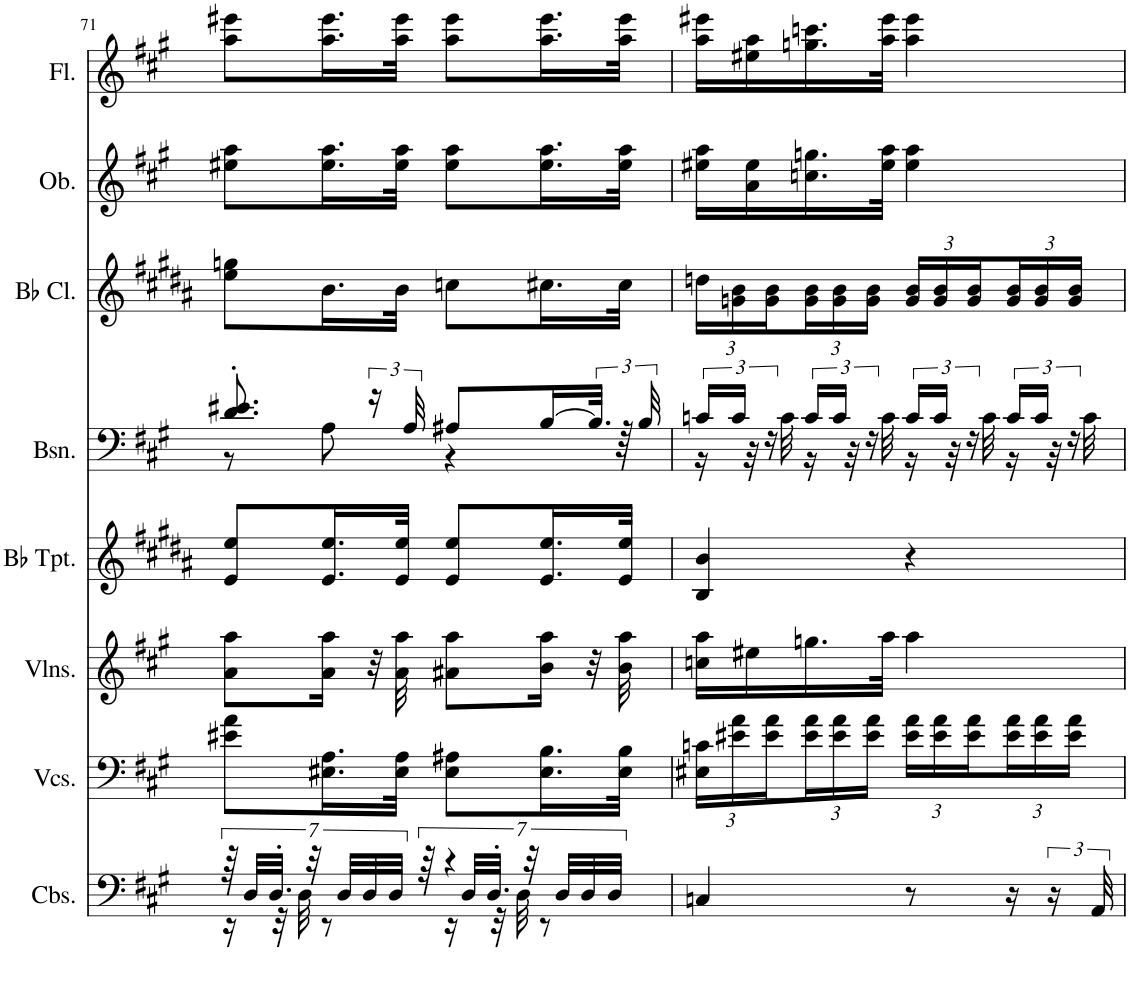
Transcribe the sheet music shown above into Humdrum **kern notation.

**kern	**kern	**kern	**kern	**kern	**kern	**kern	**kern
*part8	*part7	*part6	*part5	*part4	*part3	*part2	*part1
*staff8	*staff7	*staff6	*staff5	*staff4	*staff3	*staff2	*staff1
*I"Contrabasses, Contrabasse	*I"Violoncellos, Viola	*I"Violins, Violine I	*I"Bb Trumpet, 2 Trombe in D	*I"Bassoon, 2 Fagotti	*I"Bb Clarinet, 2 Clarinetti in A	*I"Oboe, 2 Oboi	*I"Flute, 2 Flauti
*I'Cbs.	*I'Vcs.	*I'Vlns.	*I'Bb Tpt.	*I'Bsn.	*I'Bb Cl.	*I'Ob.	*I'Fl.
!!LO:PB:g=z
*clefF4	*clefF4	*clefG2	*clefG2	*clefF4	*clefG2	*clefG2	*clefG2
*Trd7c12	*	*	*Trd1c2	*	*Trd1c2	*	*
*k[f#c#g#]	*k[f#c#g#]	*k[f#c#g#]	*k[f#c#g#d#a#]	*k[f#c#g#]	*k[f#c#g#d#a#]	*k[f#c#g#]	*k[f#c#g#]
*M2/4	*M2/4	*M2/4	*M2/4	*M2/4	*M2/4	*M2/4	*M2/4
=71	=71	=71	=71	=71	=71	=71	=71
*^	*	*	*	*^	*	*	*
56r	16r	8e#X\ 8a\L	8a\ 8aa\L	8e/ 8ee/L	8.d/' 8.e#X/'	8r	8ee\ 8ggn\L	8ee#X\ 8aa\L	8aa\ 8eee#X\L
28D/LLL	.	.	.	.	.	.	.	.	.
28.D'/JJJ	.	.	.	.	.	.	.	.	.
.	32r	.	.	.	.	.	.	.	.
.	32D\	.	.	.	.	.	.	.	.
28r	.	.	.	.	.	.	.	.	.
.	8r	16.E#X\ 16.A\L	16a\ 16aa\Jk	16.e/ 16.ee/L	.	8A\	16.b\L	16.ee#\ 16.aa\L	16.aa\ 16.eee#\L
28D/LLL	.	.	.	.	.	.	.	.	.
28D/	.	.	.	.	.	.	.	.	.
.	.	.	32r	.	24r	.	.	.	.
28D/JJJ	.	.	.	.	.	.	.	.	.
.	.	32E#\ 32A\JJk	32a\ 32aa\	32e/ 32ee/JJk	.	.	32b\JJk	32ee#\ 32aa\JJk	32aa\ 32eee#\JJk
.	.	.	.	.	48A/	.	.	.	.
56r	16r	8E#\ 8A#X\L	8a#X\ 8aa\L	8e/ 8ee/L	8A#X/L	4r	8ccn\L	8ee#\ 8aa\L	8aa\ 8eee#\L
4r	.	.	.	.	.	.	.	.	.
.	32r	.	.	.	.	.	.	.	.
.	32D\	.	.	.	.	.	.	.	.
.	8r	16.E#\ 16.B\L	16b\ 16aa\Jk	16.e/ 16.ee/L	[16B/L	.	16.cc#X\L	16.ee#\ 16.aa\L	16.aa\ 16.eee#\L
.	.	.	32r	.	48.B/JJk]	.	.	.	.
.	.	32E#\ 32B\JJk	32b\ 32aa\	32e/ 32ee/JJk	96r	.	32cc#\JJk	32ee#\ 32aa\JJk	32aa\ 32eee#\JJk
.	.	.	.	.	48B/	.	.	.	.
.	4ryy	4ryy	4ryy	4ryy	4ryy	4ryy	4ryy	4ryy	4ryy
28D/LLL	.	.	.	.	.	.	.	.	.
28.D'/JJJ	.	.	.	.	.	.	.	.	.
28r	.	.	.	.	.	.	.	.	.
28D/LLL	.	.	.	.	.	.	.	.	.
28D/	.	.	.	.	.	.	.	.	.
28D/JJJ	.	.	.	.	.	.	.	.	.
*v	*v	*	*	*	*	*	*	*	*
=72	=72	=72	=72	=72	=72	=72	=72	=72
*	*Xbrackettup	*	*	*	*	*Xbrackettup	*	*
4Cn/	24E#X\ 24cn\LL	16ccn\ 16aa\LL	4B/ 4b/	24cn/LL	16r	24ddn\LL	16ee#X\ 16aa\LL	16aa\ 16eee#X\LL
.	24e#X\ 24a\	.	.	24c/JJ	.	24gn\ 24b\	.	.
.	.	16ee#X\	.	.	32r	.	16a\ 16ee#\	16ee#X\ 16aa\
.	24e#\ 24a\	.	.	24r	.	24g\ 24b\	.	.
.	.	.	.	.	32c\	.	.	.
.	24e#\ 24a\	16.ggn\	.	24c/LL	16r	24g\ 24b\	16.ccn\ 16.ggn\	16.ggn\ 16.cccn\
.	24e#\ 24a\	.	.	24c/JJ	.	24g\ 24b\	.	.
.	.	.	.	.	32r	.	.	.
.	24e#\ 24a\JJ	.	.	24r	.	24g\ 24b\JJ	.	.
.	.	32aa\JJk	.	.	32c\	.	32ee#\ 32aa\JJk	32aa\ 32eee#\JJk
8r	24e#\ 24a\LL	4aa\	4r	24c/LL	16r	24g/ 24b/LL	4ee#\ 4aa\	4aa\ 4eee#\
.	24e#\ 24a\	.	.	24c/JJ	.	24g/ 24b/	.	.
.	.	.	.	.	32r	.	.	.
.	24e#\ 24a\	.	.	24r	.	24g/ 24b/	.	.
.	.	.	.	.	32c\	.	.	.
16r	24e#\ 24a\	.	.	24c/LL	16r	24g/ 24b/	.	.
.	24e#\ 24a\	.	.	24c/JJ	.	24g/ 24b/	.	.
24r	.	.	.	.	32r	.	.	.
.	24e#\ 24a\JJ	.	.	24r	.	24g/ 24b/JJ	.	.
.	.	.	.	.	32c\	.	.	.
48AA/	.	.	.	.	.	.	.	.
*	*	*	*	*v	*v	*	*	*
=	=	=	=	=	=	=	=
*-	*-	*-	*-	*-	*-	*-	*-
